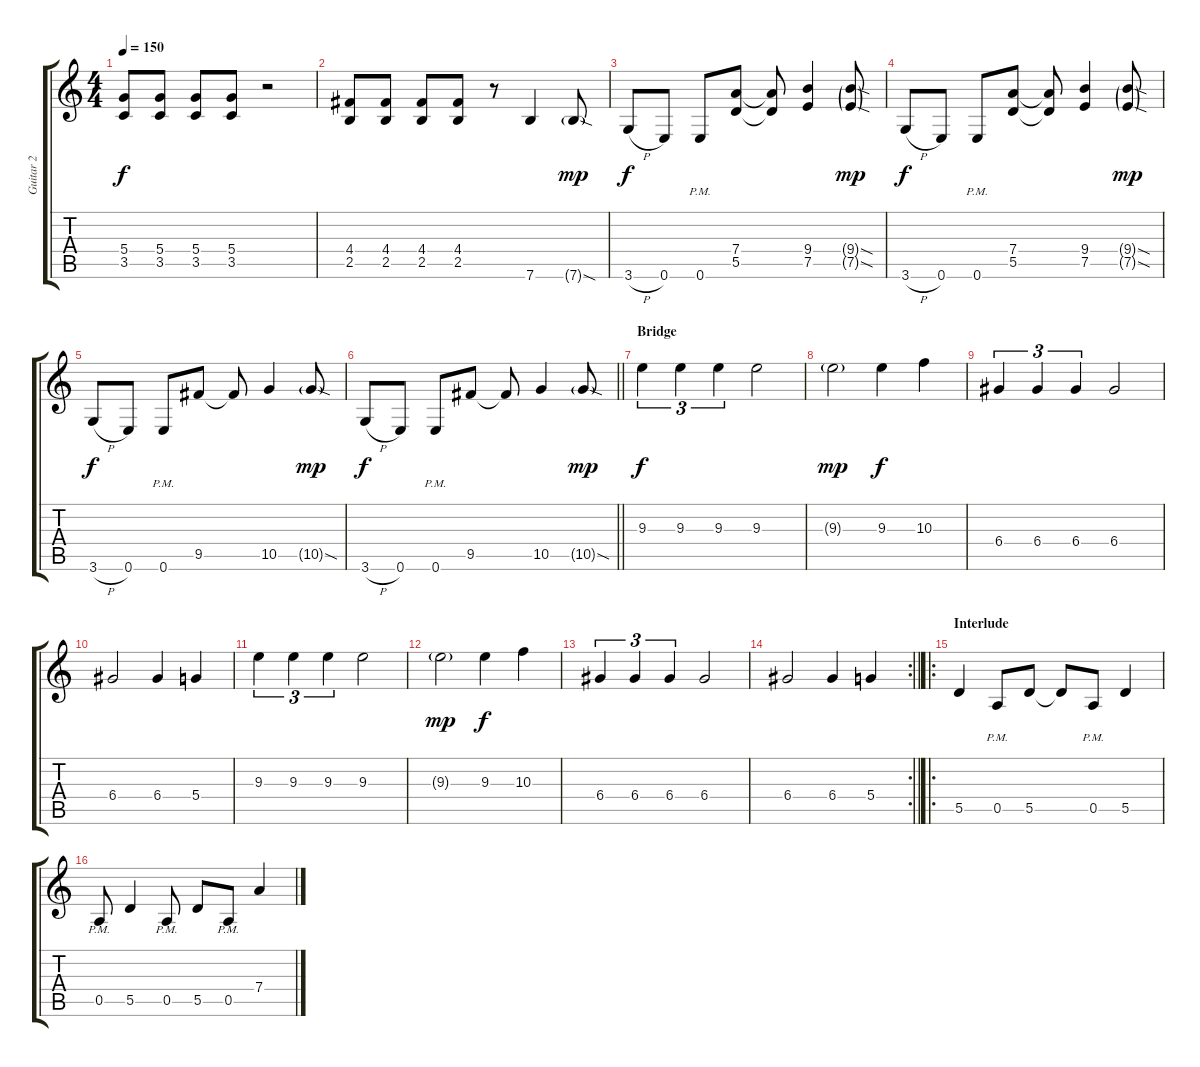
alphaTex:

\track ("Guitar 2" "Guitar 2") {instrument distortionguitar}
\staff {score tabs}
\tuning (E4 B3 G3 D3 A2 E2) {hide}
\ts (4 4)
\tempo 150
\clef g2
\ks c
(5.4 3.5).8{dy f} (5.4 3.5).8 (5.4 3.5).8 (5.4 3.5).8 r.2 |
(4.4 2.5).8 (4.4 2.5).8 (4.4 2.5).8 (4.4 2.5).8 r.8 7.6.4 7.6{sod g}.8{dy mp} |
3.6{h}.8{dy f} 0.6.8 0.6{pm}.8 (7.4 5.5).8 (7.4{t} 5.5{t}).8 (9.4 7.5).4 (9.4{sod g} 7.5{sod g}).8{dy mp} |
3.6{h}.8{dy f} 0.6.8 0.6{pm}.8 (7.4 5.5).8 (7.4{t} 5.5{t}).8 (9.4 7.5).4 (9.4{sod g} 7.5{sod g}).8{dy mp} |
3.6{h}.8{dy f} 0.6.8 0.6{pm}.8 9.5.8 9.5{t}.8 10.5.4 10.5{sod g}.8{dy mp} |
\barLineRight lightlight
3.6{h}.8{dy f} 0.6.8 0.6{pm}.8 9.5.8 9.5{t}.8 10.5.4 10.5{sod g}.8{dy mp} |
\section ("" "Bridge")
9.3.4{tu (3 2) dy f} 9.3.4{tu (3 2)} 9.3.4{tu (3 2)} 9.3.2 |
9.3{g}.2{dy mp} 9.3.4{dy f} 10.3.4 |
6.4.4{tu (3 2)} 6.4.4{tu (3 2)} 6.4.4{tu (3 2)} 6.4.2 |
6.4.2 6.4.4 5.4.4 |
9.3.4{tu (3 2)} 9.3.4{tu (3 2)} 9.3.4{tu (3 2)} 9.3.2 |
9.3{g}.2{dy mp} 9.3.4{dy f} 10.3.4 |
6.4.4{tu (3 2)} 6.4.4{tu (3 2)} 6.4.4{tu (3 2)} 6.4.2 |
\rc 2
\barLineRight lightlight
6.4.2 6.4.4 5.4.4 |
\ro
\section ("" "Interlude")
5.5.4 0.5{pm}.8 5.5.8 5.5{t}.8 0.5{pm}.8 5.5.4 |
0.5{pm}.8 5.5.4 0.5{pm}.8 5.5.8 0.5{pm}.8 7.4.4
